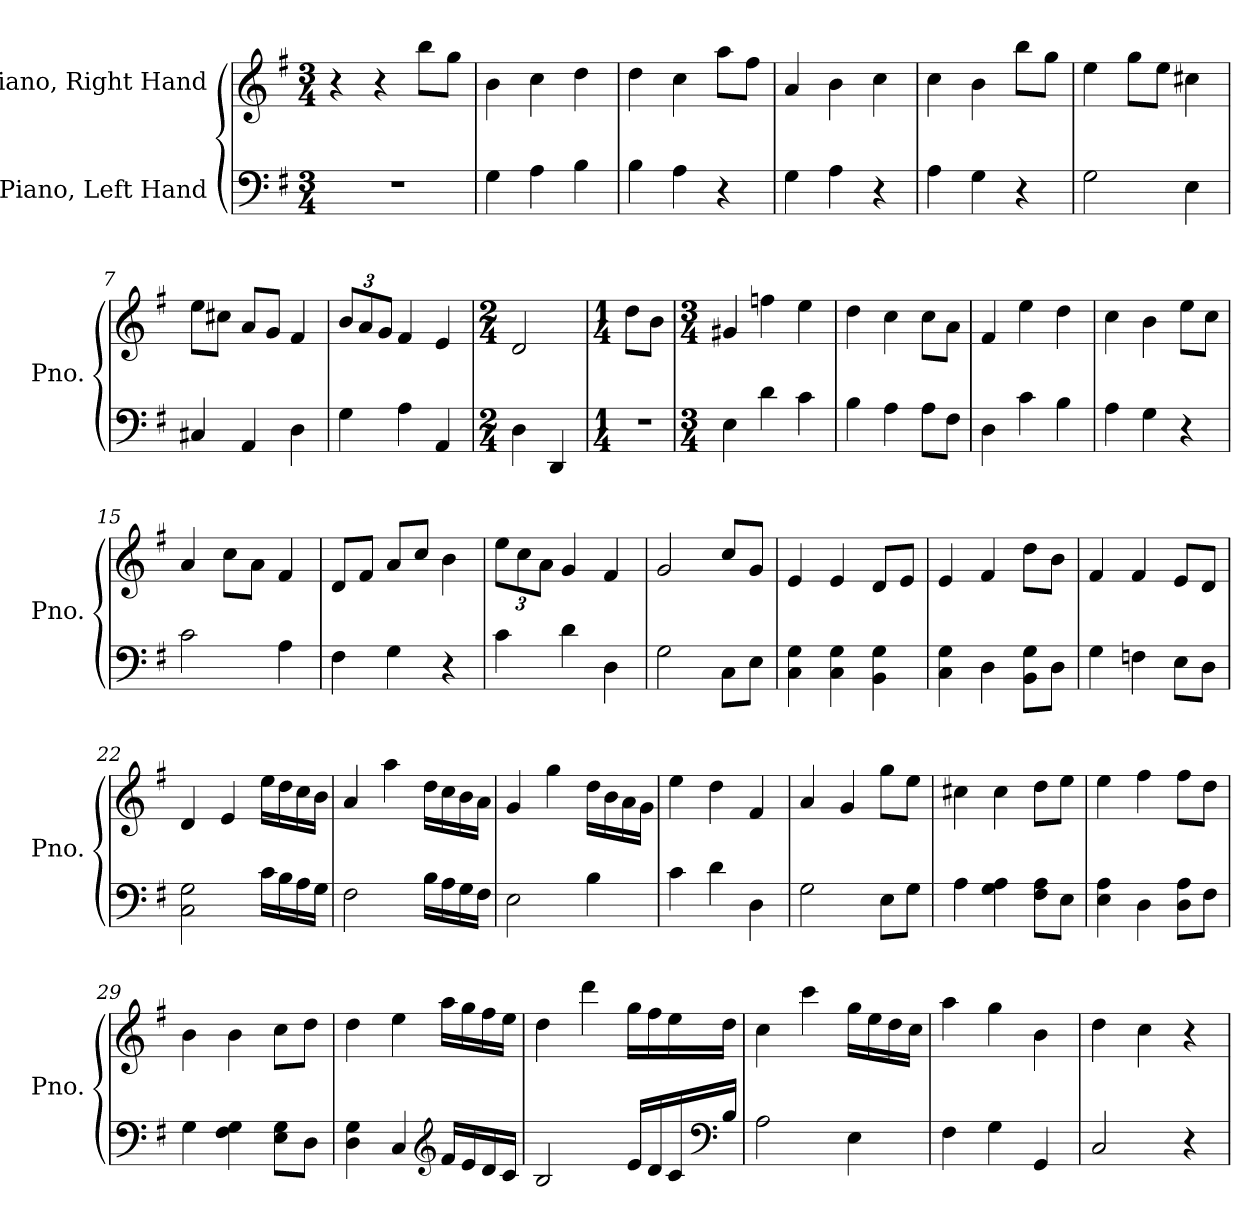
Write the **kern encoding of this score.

**kern	**kern
*part2	*part1
*staff2	*staff1
*I"Piano, Left Hand	*I"Piano, Right Hand
*I'Pno.	*I'Pno.
*clefF4	*clefG2
*k[f#]	*k[f#]
*M3/4	*M3/4
*MM100	*MM100
=1	=1
2.r	4r
.	4r
.	8bb\L
.	8gg\J
=2	=2
4G\	4b\
4A\	4cc\
4B\	4dd\
=3	=3
4B\	4dd\
4A\	4cc\
4r	8aa\L
.	8ff#\J
=4	=4
4G\	4a/
4A\	4b\
4r	4cc\
=5	=5
4A\	4cc\
4G\	4b\
4r	8bb\L
.	8gg\J
=6	=6
2G\	4ee\
.	8gg\L
.	8ee\J
4E\	4cc#X\
=7	=7
4C#X/	8ee\L
.	8cc#X\J
4AA/	8a/L
.	8g/J
4D\	4f#/
!!LO:LB:g=z
=8	=8
*	*Xbrackettup
4G\	12b/L
.	12a/
.	12g/J
4A\	4f#/
4AA/	4e/
=9	=9
*M2/4	*M2/4
4D\	2d/
4DD/	.
=10	=10
*M1/4	*M1/4
4r	8dd\L
.	8b\J
=11	=11
*M3/4	*M3/4
4E\	4g#X/
4d\	4ffn\
4c\	4ee\
=12	=12
4B\	4dd\
4A\	4cc\
8A\L	8cc\L
8F#\J	8a\J
=13	=13
4D\	4f#/
4c\	4ee\
4B\	4dd\
=14	=14
4A\	4cc\
4G\	4b\
4r	8ee\L
.	8cc\J
=15	=15
2c\	4a/
.	8cc\L
.	8a\J
4A\	4f#/
!!LO:LB:g=z
=16	=16
4F#\	8d/L
.	8f#/J
4G\	8a/L
.	8cc/J
4r	4b\
=17	=17
4c\	12ee\L
.	12cc\
.	12a\J
4d\	4g/
4D\	4f#/
=18	=18
2G\	2g/
8C\L	8cc/L
8E\J	8g/J
=19	=19
4C\ 4G\	4e/
4C\ 4G\	4e/
4BB\ 4G\	8d/L
.	8e/J
=20	=20
4C\ 4G\	4e/
4D\	4f#/
8BB\ 8G\L	8dd\L
8D\J	8b\J
=21	=21
4G\	4f#/
4Fn\	4f#/
8E\L	8e/L
8D\J	8d/J
=22	=22
2C\ 2G\	4d/
.	4e/
16c\LL	16ee\LL
16B\	16dd\
16A\	16cc\
16G\JJ	16b\JJ
!!LO:LB:g=z
=23	=23
2F#\	4a/
.	4aa\
16B\LL	16dd\LL
16A\	16cc\
16G\	16b\
16F#\JJ	16a\JJ
=24	=24
2E\	4g/
.	4gg\
4B\	16dd\LL
.	16b\
.	16a\
.	16g\JJ
=25	=25
4c\	4ee\
4d\	4dd\
4D\	4f#/
=26	=26
2G\	4a/
.	4g/
8E\L	8gg\L
8G\J	8ee\J
=27	=27
4A\	4cc#X\
4G\ 4A\	4cc#\
8F#\ 8A\L	8dd\L
8E\J	8ee\J
=28	=28
4E\ 4A\	4ee\
4D\	4ff#\
8D\ 8A\L	8ff#\L
8F#\J	8dd\J
=29	=29
4G\	4b\
4F#\ 4G\	4b\
8E\ 8G\L	8cc\L
8D\J	8dd\J
!!LO:LB:g=z
=30	=30
4D\ 4G\	4dd\
4C/	4ee\
*clefG2	*
16f#/LL	16aa\LL
16e/	16gg\
16d/	16ff#\
16c/JJ	16ee\JJ
=31	=31
2B/	4dd\
.	4ddd\
16e/LL	16gg\LL
16d/	16ff#\
16c/	16ee\
*clefF4	*
16B/JJ	16dd\JJ
=32	=32
2A\	4cc\
.	4ccc\
4E\	16gg\LL
.	16ee\
.	16dd\
.	16cc\JJ
=33	=33
4F#\	4aa\
4G\	4gg\
4GG/	4b\
=34	=34
2C/	4dd\
.	4cc\
4r	4r
=	=
*-	*-
